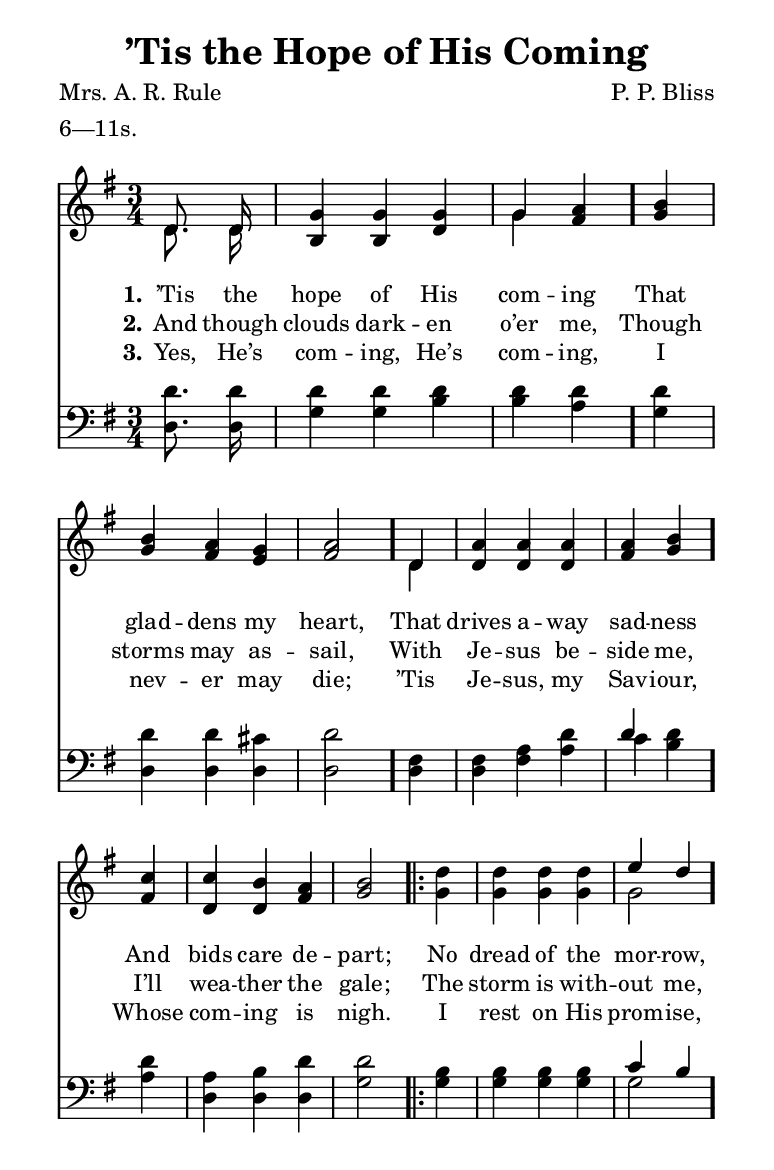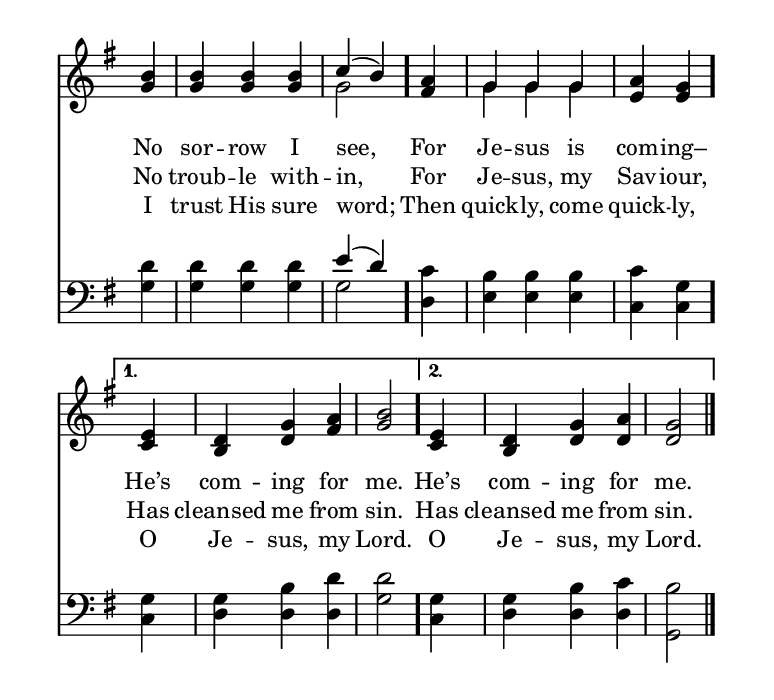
\include "common/global.ily"
\paper {
  \include "common/paper.ily"
  system-count = #(cond (is-eogsized 4) (#t #f))
}

\header{
  hymnnumber = "200"
  title = "’Tis the Hope of His Coming"
  tunename = "Hallelujah! ’Tis Done"
  meter = "6—11s."
  poet = "Mrs. A. R. Rule"
  composer = "P. P. Bliss"
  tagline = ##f
}

% for fermata in MIDI
ta = { \tempo 4=80 }
tb = { \tempo 4=40 }

global = {
  \include "common/overrides.ily"
  \override Staff.TimeSignature.style = #'numbered
  \time 3/4
  \override Score.MetronomeMark.transparent = ##t % hide all fermata changes too
  \ta
  \key g \major
  \partial 4
  \autoBeamOff
}

notesSoprano = {
\global
\relative c' {

d8. d16 | g4 g g | g a b | b a g | a2 \eogbreak
d,4 | a' a a | a b c | c b a | b2 \eogbreak
\repeat volta 2 { d4 | d d d | e d b | b b b | c( b) \eogbreak a
                  g g g | a g }
\alternative {
  { e4 | d g a | b2 }
  { e,4 | d4 g a | g2 }
}


  \bar "|."

}
}

notesAlto = {
\global
\relative e' {

d8. d16 | b4 b d | g fis g | g fis e | fis2
d4 | d d d | fis g fis | d d fis | g2
\repeat volta 2 { g4 | g g g | g2 g4 | g g g | g2 fis4 |
                  g g g | e e }
\alternative {
  { c4 | b d fis | g2 }
  { c,4 | b d d | d2 }
}


}
}

notesTenor = {
\global
\relative a {

d8. d16 | d4 d d | d d d | d d cis | d2
fis,4 | fis a d | d d d | a b d | d2
\repeat volta 2 { b4 | b b b | c b d | d d d | e( d) c
                  b b b | c g }
\alternative {
  { g4 | g b d | d2 }
  { g,4 | g4 b c | b2 }
}

}
}

notesBass = {
\global
\relative f {

d8. d16 | g4 g b | b a g | d d d | d2
d4 | d fis a | c b a | d, d d | g2
\repeat volta 2 { g4 | g g g | g2 g4 | g g g | g2 d4
                  e e e | c c }
\alternative {
  { c4 | d d d | g2 }
  { c,4 | d d d | g,2 }
}

}
}

wordsA = \lyricmode {
\set stanza = "1."

’Tis the hope of His com -- ing \bar "."
That glad -- dens my heart, \bar "."
That drives a -- way sad -- ness \bar "."
And bids care de -- part; \bar ".|:-||"
No dread of the mor -- row, \bar "."
No sor -- row I see, \bar "."
For Je -- sus is com -- ing– \bar "."
He’s com -- ing for me. \bar "." %{HIDE>%} He’s com -- ing for me. %{<HIDE%}

}

wordsB = \lyricmode {
\set stanza = "2."

And though clouds dark -- en o’er me,
Though storms may as -- sail,
With Je -- sus be -- side me,
I’ll wea -- ther the gale;
The storm is with -- out me,
No troub -- le with -- in,
For Je -- sus, my Sav -- iour,
Has cleansed me from sin. %{HIDE>%} Has cleansed me from sin. %{<HIDE%}

}

wordsC = \lyricmode {
\set stanza = "3."

Yes, He’s com -- ing, He’s com -- ing,
I nev -- er may die;
’Tis Je -- sus, my Sav -- iour,
Whose com -- ing is nigh.
I rest on His prom -- ise,
I trust His sure word;
Then quick -- ly, come quick -- ly,
O Je -- sus, my Lord. %{HIDE>%} O Je -- sus, my Lord. %{<HIDE%}

}

\score {
  \context ChoirStaff <<
    \context Staff = upper <<
      \set Staff.autoBeaming = ##f
      \set ChoirStaff.systemStartDelimiter = #'SystemStartBar
      \set ChoirStaff.printPartCombineTexts = ##f
      \partcombine #'(2 . 9) \notesSoprano \notesAlto
      \context NullVoice = sopranos { \voiceOne << \notesSoprano >> }
      \context Lyrics = one   \lyricsto sopranos \wordsA
      \context Lyrics = two   \lyricsto sopranos \wordsB
      \context Lyrics = three \lyricsto sopranos \wordsC
    >>
    \context Staff = men <<
      \set Staff.autoBeaming = ##f
      \clef bass
      \set ChoirStaff.printPartCombineTexts = ##f
      \partcombine #'(2 . 9) \notesTenor \notesBass
    >>
  >>
  \layout {
    \include "common/layout.ily"
  }
}

\score {
  \unfoldRepeats \context ChoirStaff <<
    \context Staff = upper <<
      \context Voice = sopranos { \voiceOne << \notesSoprano >> }
      \context Voice = altos { \voiceTwo << \notesAlto >> }
    >>
    \context Staff = men <<
      \context Voice = tenors { \voiceOne << \notesTenor >> }
      \context Voice = basses { \voiceTwo << \notesBass >> }
    >>
  >>
  \midi{
    \include "common/midi.ily"
  }
}

\version "2.19.49"  % necessary for upgrading to future LilyPond versions.

% vi:set et ts=2 sw=2 ai nocindent syntax=lilypond:
